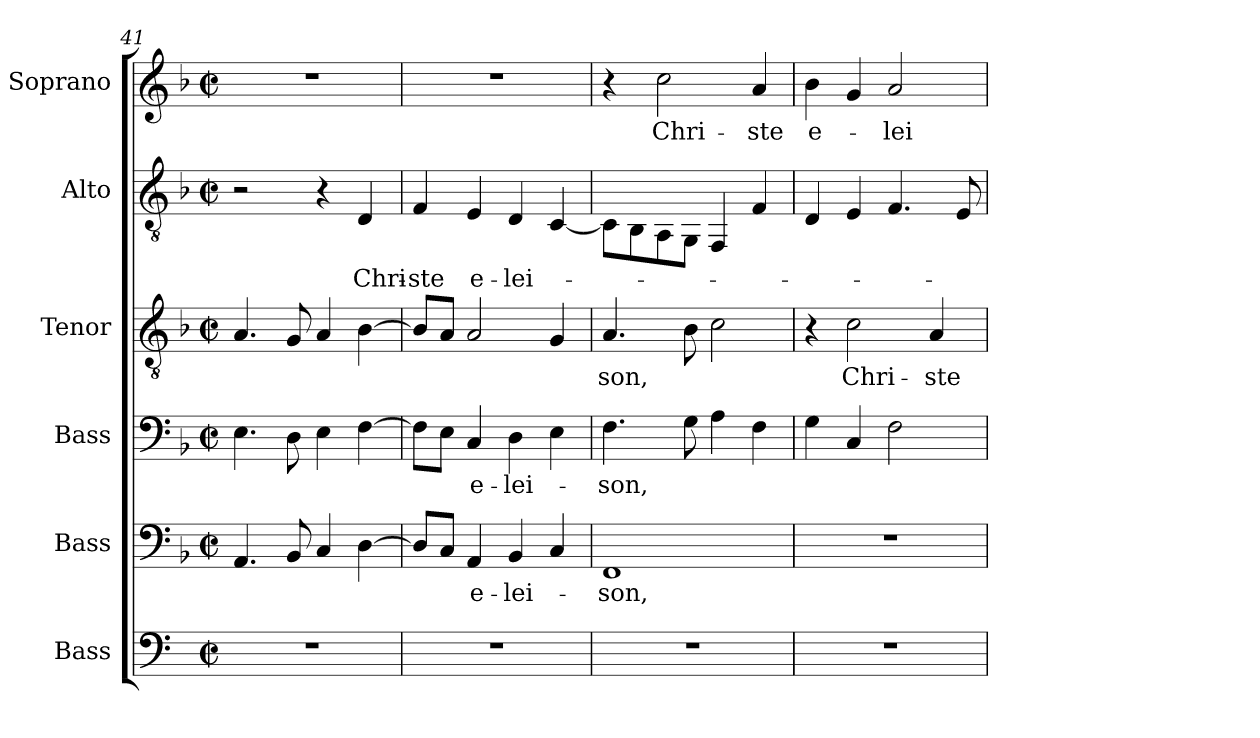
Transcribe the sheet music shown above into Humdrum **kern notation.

**kern	**kern	**text	**kern	**text	**kern	**text	**kern	**text	**kern	**text
*part6	*part5	*part5	*part4	*part4	*part3	*part3	*part2	*part2	*part1	*part1
*staff6	*staff5	*staff5	*staff4	*staff4	*staff3	*staff3	*staff2	*staff2	*staff1	*staff1
*I"Bass	*I"Bass	*	*I"Bass	*	*I"Tenor	*	*I"Alto	*	*I"Soprano	*
*I'B.	*I'B.	*	*I'B.	*	*I'T.	*	*I'A.	*	*I'S.	*
*clefF4	*clefF4	*	*clefF4	*	*clefGv2	*	*clefGv2	*	*clefG2	*
*	*	*	*	*	*ITrd7c12	*	*	*	*	*
*k[]	*k[b-]	*	*k[b-]	*	*k[b-]	*	*k[b-]	*	*k[b-]	*
*C:	*F:	*	*F:	*	*F:	*	*F:	*	*F:	*
*M2/2	*M2/2	*	*M2/2	*	*M2/2	*	*M2/2	*	*M2/2	*
*met(c|)	*met(c|)	*	*met(c|)	*	*met(c|)	*	*met(c|)	*	*met(c|)	*
=41	=41	=41	=41	=41	=41	=41	=41	=41	=41	=41
1r	4.AAi/	.	4.Ei\	.	4.AAi/	.	2r	.	1r	.
.	8BB-i/	.	8Di\	.	8GGi/	.	.	.	.	.
.	4Ci/	.	4Ei\	.	4AAi/	.	4r	.	.	.
!	!	!	!	!	!	!	!	!LO:LY:b:color=#000000	!	!
.	[4Di\	.	[4Fi\	.	[4BB-i\	.	4Di/	Chri-	.	.
=42	=42	=42	=42	=42	=42	=42	=42	=42	=42	=42
!	!	!	!	!	!	!	!	!LO:LY:b:color=#000000	!	!
1r	8Di/L]	.	8Fi\L]	.	8BB-i/L]	.	4Fi/	-ste	1r	.
.	8Ci/J	.	8Ei\J	.	8AAi/J	.	.	.	.	.
!	!	!LO:LY:b:color=#000000	!	!	!	!	!	!	!	!
!	!	!	!	!LO:LY:b:color=#000000	!	!	!	!	!	!
!	!	!	!	!	!	!	!	!LO:LY:b:color=#000000	!	!
.	4AAi/	e-	4Ci/	e-	2AAi/	.	4Ei/	e-	.	.
!	!	!LO:LY:b:color=#000000	!	!	!	!	!	!	!	!
!	!	!	!	!LO:LY:b:color=#000000	!	!	!	!	!	!
!	!	!	!	!	!	!	!	!LO:LY:b:color=#000000	!	!
.	4BB-i/	-lei-	4Di\	-lei-	.	.	4Di/	-lei-	.	.
.	4Ci/	.	4Ei\	.	4GGi/	.	[4Ci/	.	.	.
=43	=43	=43	=43	=43	=43	=43	=43	=43	=43	=43
!	!	!LO:LY:b:color=#000000	!	!	!	!	!	!	!	!
!	!	!	!	!LO:LY:b:color=#000000	!	!	!	!	!	!
!	!	!	!	!	!	!LO:LY:b:color=#000000	!	!	!	!
1r	1FFi	-son,	4.Fi\	-son,	4.AAi/	-son,	8Ci\L]	.	4r	.
.	.	.	.	.	.	.	8BB-i\	.	.	.
!	!	!	!	!	!	!	!	!	!	!LO:LY:b:color=#000000
.	.	.	.	.	.	.	8AAi\	.	2cci\	Chri-
.	.	.	8Gi\	.	8BB-i\	.	8GGi\J	.	.	.
.	.	.	4Ai\	.	2Ci\	.	4FFi/	.	.	.
!	!	!	!	!	!	!	!	!	!	!LO:LY:b:color=#000000
.	.	.	4Fi\	.	.	.	4Fi/	.	4ai/	-ste
=44	=44	=44	=44	=44	=44	=44	=44	=44	=44	=44
!	!	!	!	!	!	!	!	!	!	!LO:LY:b:color=#000000
1r	1r	.	4Gi\	.	4r	.	4Di/	.	4b-i\	e-
!	!	!	!	!	!	!LO:LY:b:color=#000000	!	!	!	!
.	.	.	4Ci/	.	2Ci\	Chri-	4Ei/	.	4gi/	.
!	!	!	!	!	!	!	!	!	!	!LO:LY:b:color=#000000
.	.	.	2Fi\	.	.	.	4.Fi/	.	2ai/	-lei-
!	!	!	!	!	!	!LO:LY:b:color=#000000	!	!	!	!
.	.	.	.	.	4AAi/	-ste	.	.	.	.
.	.	.	.	.	.	.	8Ei/	.	.	.
=	=	=	=	=	=	=	=	=	=	=
*-	*-	*-	*-	*-	*-	*-	*-	*-	*-	*-
